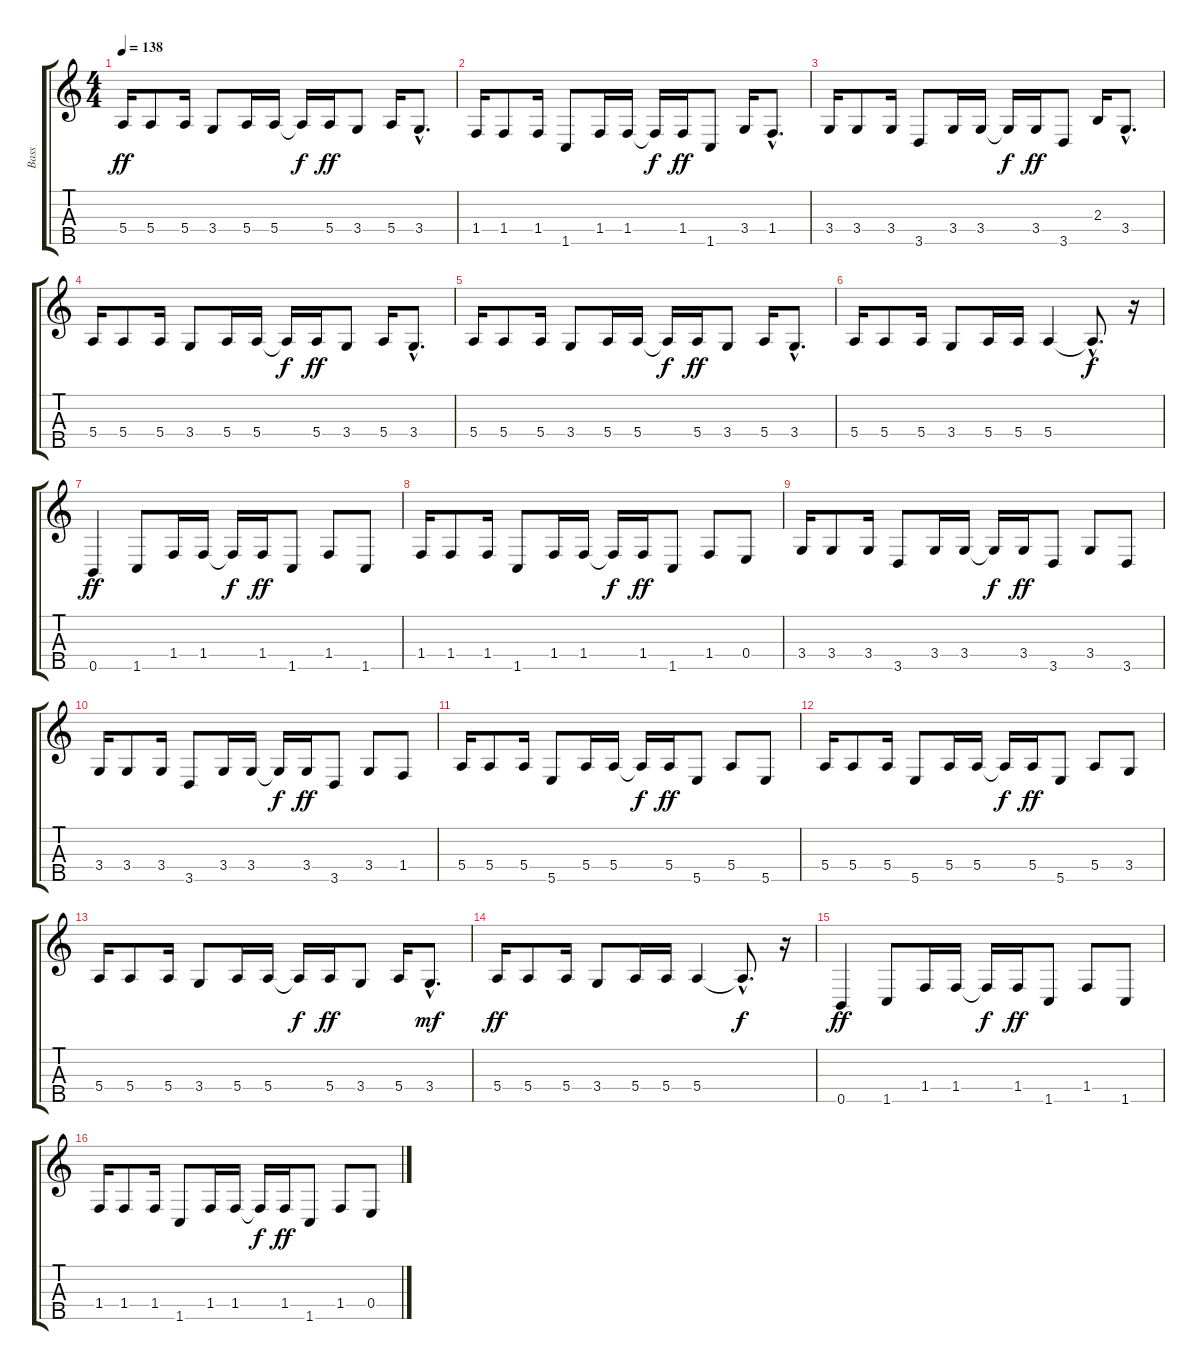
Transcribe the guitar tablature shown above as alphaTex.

\track ("Bass" "Bass") {instrument fretlessbass}
\staff {score tabs}
\tuning (G3 D3 A2 E2 B1) {hide}
\ts (4 4)
\tempo 138
\clef g2
\ks c
5.4.16{dy ff} 5.4.8 5.4.16 3.4.8 5.4.16 5.4.16 5.4{t}.16{dy f} 5.4.16{dy ff} 3.4.8 5.4.16 3.4{hac}.8{d} |
1.4.16 1.4.8 1.4.16 1.5.8 1.4.16 1.4.16 1.4{t}.16{dy f} 1.4.16{dy ff} 1.5.8 3.4.16 1.4{hac}.8{d} |
3.4.16 3.4.8 3.4.16 3.5.8 3.4.16 3.4.16 3.4{t}.16{dy f} 3.4.16{dy ff} 3.5.8 2.3.16 3.4{hac}.8{d} |
5.4.16 5.4.8 5.4.16 3.4.8 5.4.16 5.4.16 5.4{t}.16{dy f} 5.4.16{dy ff} 3.4.8 5.4.16 3.4{hac}.8{d} |
5.4.16 5.4.8 5.4.16 3.4.8 5.4.16 5.4.16 5.4{t}.16{dy f} 5.4.16{dy ff} 3.4.8 5.4.16 3.4{hac}.8{d} |
5.4.16 5.4.8 5.4.16 3.4.8 5.4.16 5.4.16 5.4.4 5.4{hac t}.8{d dy f} r.16 |
0.5.4{dy ff} 1.5.8 1.4.16 1.4.16 1.4{t}.16{dy f} 1.4.16{dy ff} 1.5.8 1.4.8 1.5.8 |
1.4.16 1.4.8 1.4.16 1.5.8 1.4.16 1.4.16 1.4{t}.16{dy f} 1.4.16{dy ff} 1.5.8 1.4.8 0.4.8 |
3.4.16 3.4.8 3.4.16 3.5.8 3.4.16 3.4.16 3.4{t}.16{dy f} 3.4.16{dy ff} 3.5.8 3.4.8 3.5.8 |
3.4.16 3.4.8 3.4.16 3.5.8 3.4.16 3.4.16 3.4{t}.16{dy f} 3.4.16{dy ff} 3.5.8 3.4.8 1.4.8 |
5.4.16 5.4.8 5.4.16 5.5.8 5.4.16 5.4.16 5.4{t}.16{dy f} 5.4.16{dy ff} 5.5.8 5.4.8 5.5.8 |
5.4.16 5.4.8 5.4.16 5.5.8 5.4.16 5.4.16 5.4{t}.16{dy f} 5.4.16{dy ff} 5.5.8 5.4.8 3.4.8 |
5.4.16 5.4.8 5.4.16 3.4.8 5.4.16 5.4.16 5.4{t}.16{dy f} 5.4.16{dy ff} 3.4.8 5.4.16 3.4{hac}.8{d dy mf} |
5.4.16{dy ff} 5.4.8 5.4.16 3.4.8 5.4.16 5.4.16 5.4.4 5.4{hac t}.8{d dy f} r.16 |
0.5.4{dy ff} 1.5.8 1.4.16 1.4.16 1.4{t}.16{dy f} 1.4.16{dy ff} 1.5.8 1.4.8 1.5.8 |
1.4.16 1.4.8 1.4.16 1.5.8 1.4.16 1.4.16 1.4{t}.16{dy f} 1.4.16{dy ff} 1.5.8 1.4.8 0.4.8
